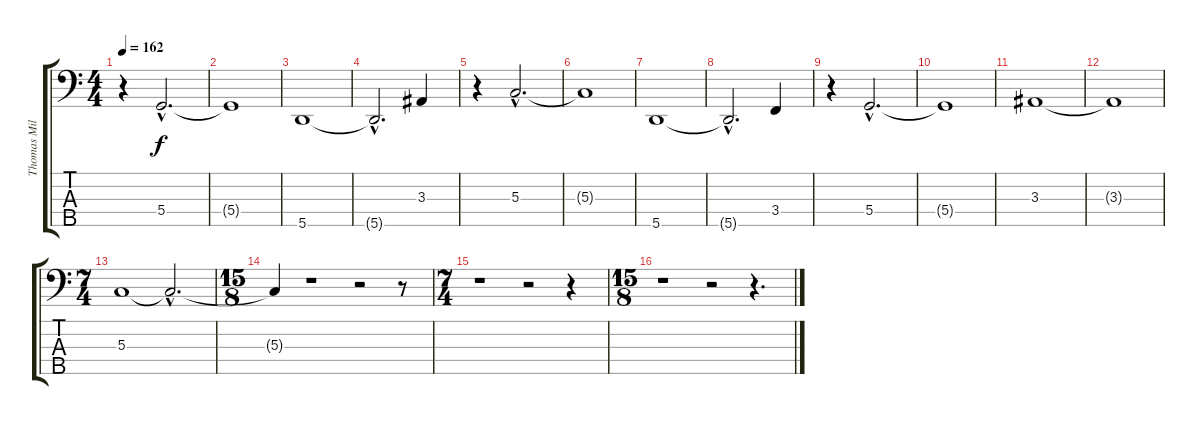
\track ("Thomas Miller" "Thomas Mil") {instrument electricbassfinger}
\staff {score tabs}
\tuning (F2 C2 G1 D1 A0) {hide}
\ts (4 4)
\tempo 162
\clef f4
\ks c
r.4{dy f} 5.4{hac}.2{d} |
5.4{t}.1 |
5.5.1 |
5.5{hac t}.2{d} 3.3.4 |
r.4 5.3{hac}.2{d} |
5.3{t}.1 |
5.5.1 |
5.5{hac t}.2{d} 3.4.4 |
r.4 5.4{hac}.2{d} |
5.4{t}.1 |
3.3.1 |
3.3{t}.1 |
\ts (7 4)
5.3.1 5.3{hac t}.2{d} |
\ts (15 8)
5.3{t}.4 r.1 r.2 r.8 |
\ts (7 4)
r.1 r.2 r.4 |
\ts (15 8)
r.1 r.2 r.4{d}
